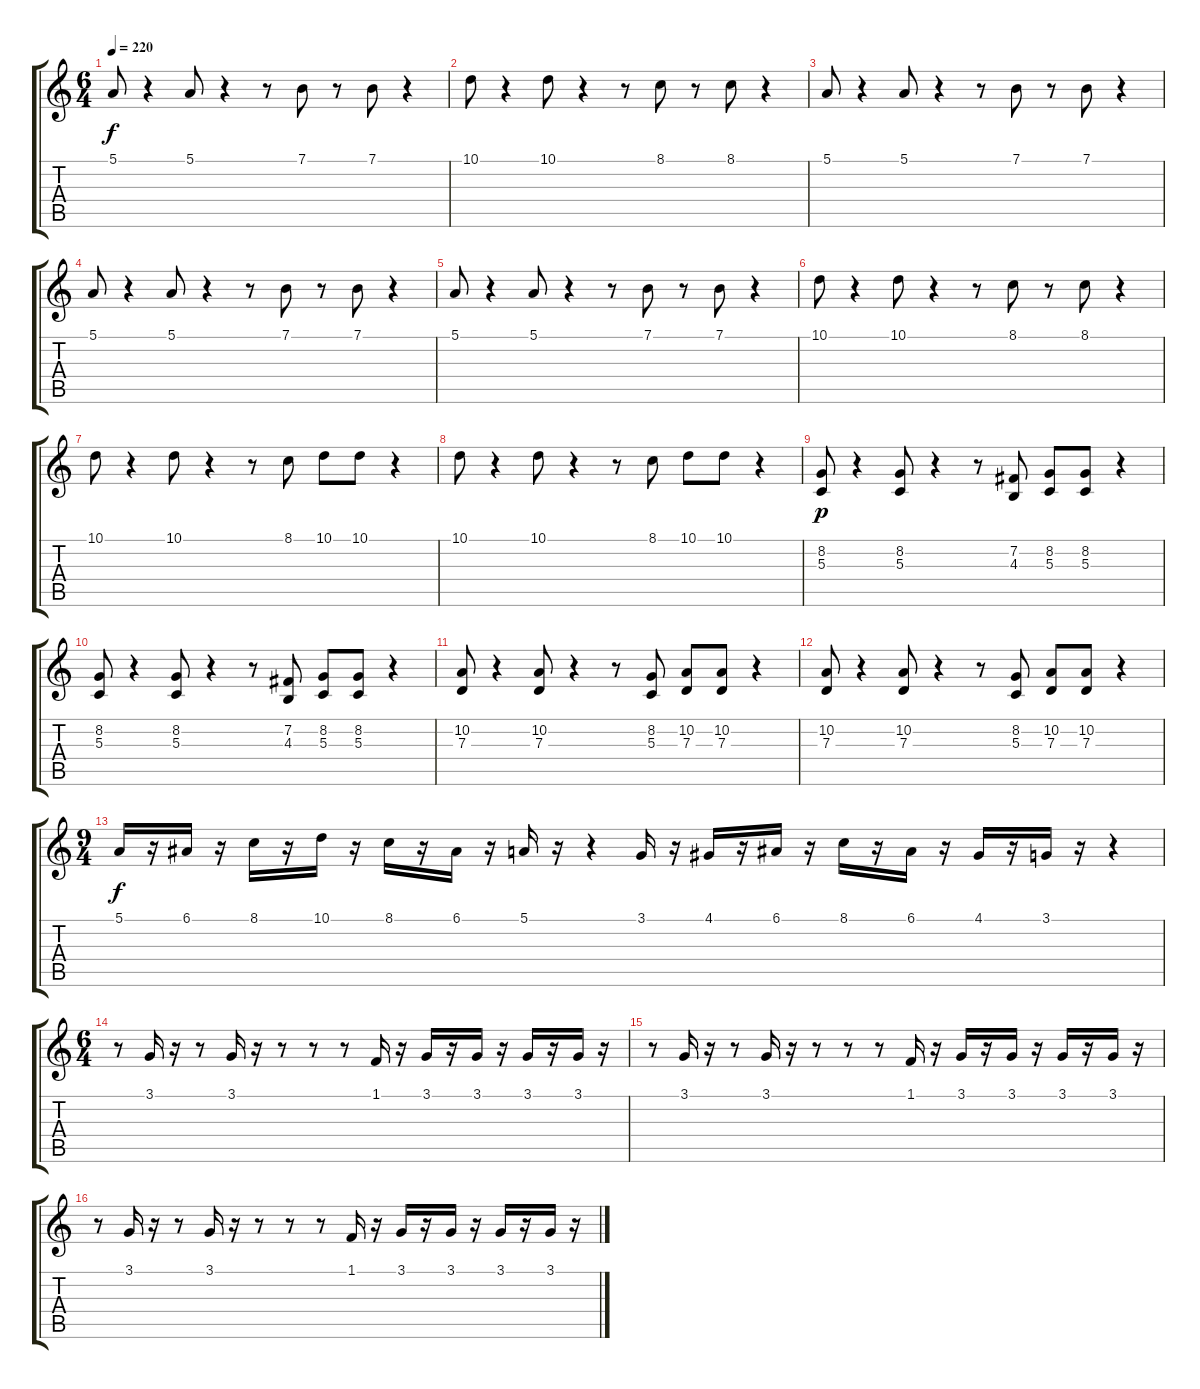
\track "" {instrument trumpet}
\staff {score tabs}
\tuning (E4 B3 G3 D3 A2 E2) {hide}
\ts (6 4)
\tempo 220
\clef g2
\ks c
5.1.8{dy f} r.4 5.1.8 r.4 r.8 7.1.8 r.8 7.1.8 r.4 |
10.1.8 r.4 10.1.8 r.4 r.8 8.1.8 r.8 8.1.8 r.4 |
5.1.8 r.4 5.1.8 r.4 r.8 7.1.8 r.8 7.1.8 r.4 |
5.1.8 r.4 5.1.8 r.4 r.8 7.1.8 r.8 7.1.8 r.4 |
5.1.8 r.4 5.1.8 r.4 r.8 7.1.8 r.8 7.1.8 r.4 |
10.1.8 r.4 10.1.8 r.4 r.8 8.1.8 r.8 8.1.8 r.4 |
10.1.8 r.4 10.1.8 r.4 r.8 8.1.8 10.1.8 10.1.8 r.4 |
10.1.8 r.4 10.1.8 r.4 r.8 8.1.8 10.1.8 10.1.8 r.4 |
(8.2 5.3).8{dy p} r.4 (8.2 5.3).8 r.4 r.8 (7.2 4.3).8 (8.2 5.3).8 (8.2 5.3).8 r.4 |
(8.2 5.3).8 r.4 (8.2 5.3).8 r.4 r.8 (7.2 4.3).8 (8.2 5.3).8 (8.2 5.3).8 r.4 |
(10.2 7.3).8 r.4 (10.2 7.3).8 r.4 r.8 (8.2 5.3).8 (10.2 7.3).8 (10.2 7.3).8 r.4 |
(10.2 7.3).8 r.4 (10.2 7.3).8 r.4 r.8 (8.2 5.3).8 (10.2 7.3).8 (10.2 7.3).8 r.4 |
\ts (9 4)
5.1.16{dy f volume 14 balance 8 instrument trumpet} r.16 6.1.16 r.16 8.1.16 r.16 10.1.16 r.16 8.1.16 r.16 6.1.16 r.16 5.1.16 r.16 r.4 3.1.16 r.16 4.1.16 r.16 6.1.16 r.16 8.1.16 r.16 6.1.16 r.16 4.1.16 r.16 3.1.16 r.16 r.4 |
\ts (6 4)
r.8 3.1.16 r.16 r.8 3.1.16 r.16 r.8 r.8 r.8 1.1.16 r.16 3.1.16 r.16 3.1.16 r.16 3.1.16 r.16 3.1.16 r.16 |
r.8 3.1.16 r.16 r.8 3.1.16 r.16 r.8 r.8 r.8 1.1.16 r.16 3.1.16 r.16 3.1.16 r.16 3.1.16 r.16 3.1.16 r.16 |
r.8 3.1.16 r.16 r.8 3.1.16 r.16 r.8 r.8 r.8 1.1.16 r.16 3.1.16 r.16 3.1.16 r.16 3.1.16 r.16 3.1.16 r.16
